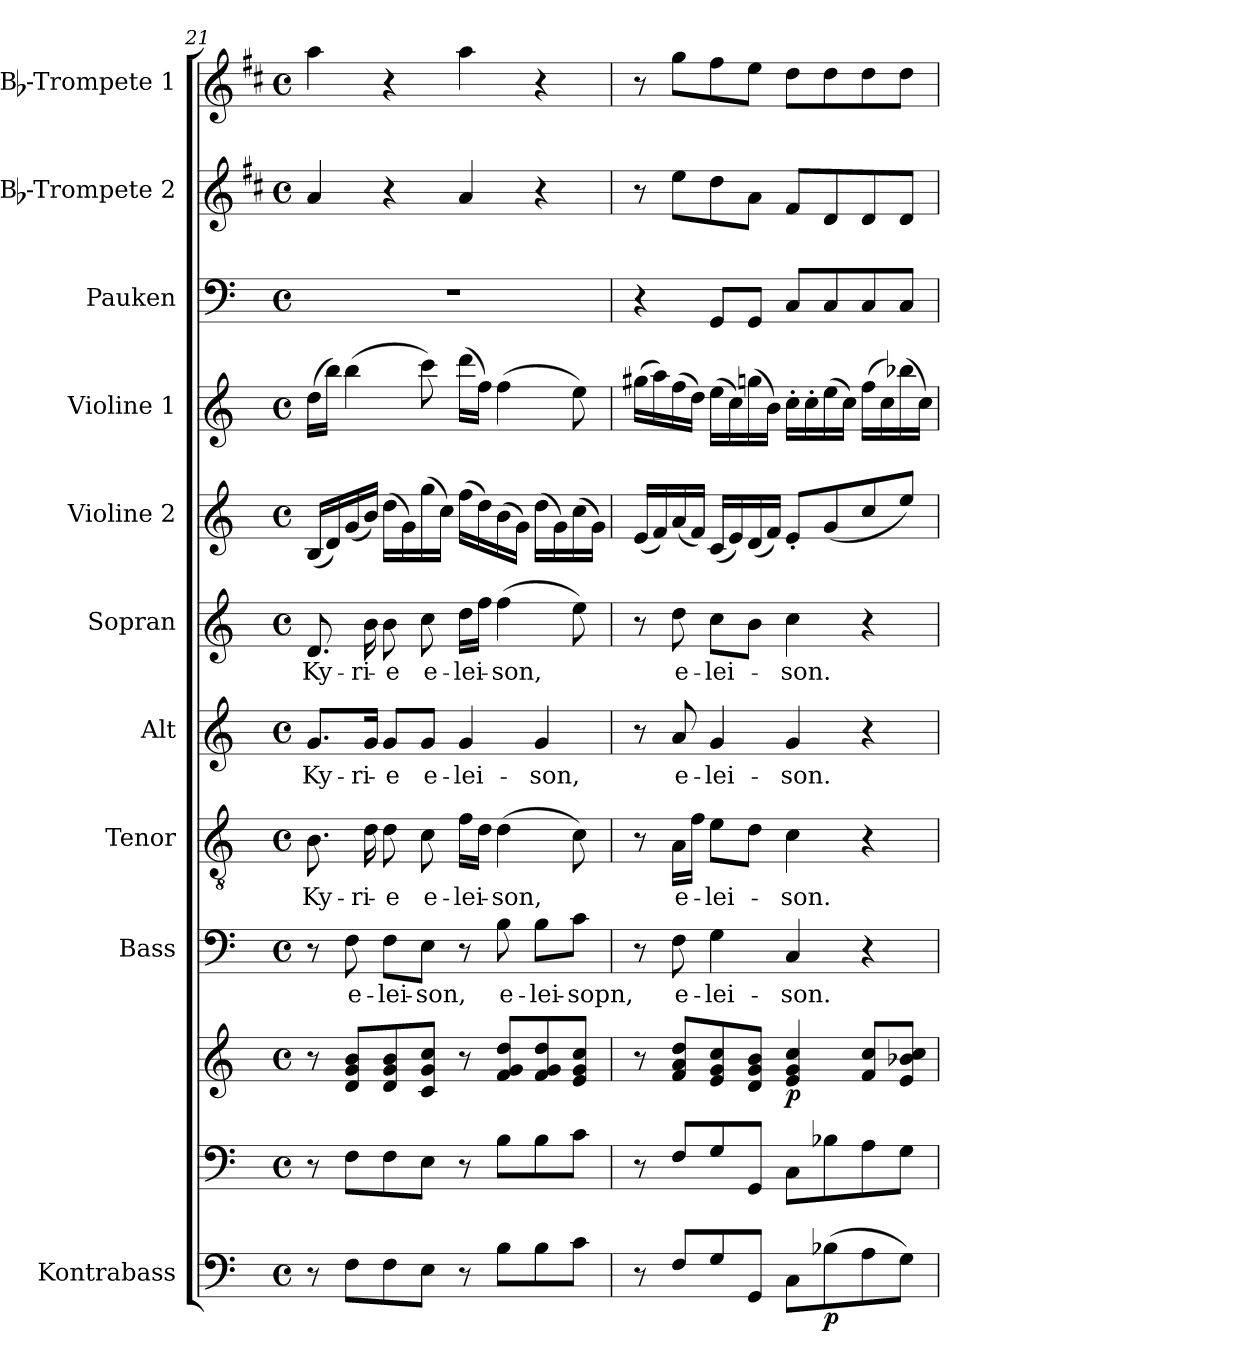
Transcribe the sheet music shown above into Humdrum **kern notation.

**kern	**dynam	**kern	**kern	**dynam	**kern	**text	**kern	**text	**kern	**text	**kern	**text	**kern	**kern	**kern	**kern	**kern
*part11	*part11	*part10	*part10	*part10	*part9	*part9	*part8	*part8	*part7	*part7	*part6	*part6	*part5	*part4	*part3	*part2	*part1
*staff12	*staff12	*staff11	*staff10	*staff10/11	*staff9	*staff9	*staff8	*staff8	*staff7	*staff7	*staff6	*staff6	*staff5	*staff4	*staff3	*staff2	*staff1
*I"Kontrabass	*	*	*	*	*I"Bass	*	*I"Tenor	*	*I"Alt	*	*I"Sopran	*	*I"Violine 2	*I"Violine 1	*I"Pauken	*I"Bb-Trompete 2	*I"Bb-Trompete 1
*I'Kb.	*	*	*	*	*I'B.	*	*I'T.	*	*I'A.	*	*I'S.	*	*I'Vl. 2	*I'Vl. 1	*I'Pk.	*I'Bb Trp. 2	*I'Bb Trp. 1
*clefF4	*	*clefF4	*clefG2	*	*clefF4	*	*clefGv2	*	*clefG2	*	*clefG2	*	*clefG2	*clefG2	*clefF4	*clefG2	*clefG2
*ITrd7c12	*	*	*	*	*	*	*	*	*	*	*	*	*	*	*	*ITrd1c2	*ITrd1c2
*k[]	*	*k[]	*k[]	*	*k[]	*	*k[]	*	*k[]	*	*k[]	*	*k[]	*k[]	*k[]	*k[]	*k[]
*C:	*	*C:	*C:	*	*C:	*	*C:	*	*C:	*	*C:	*	*C:	*C:	*C:	*C:	*C:
*M4/4	*	*M4/4	*M4/4	*	*M4/4	*	*M4/4	*	*M4/4	*	*M4/4	*	*M4/4	*M4/4	*M4/4	*M4/4	*M4/4
*met(c)	*	*met(c)	*met(c)	*	*met(c)	*	*met(c)	*	*met(c)	*	*met(c)	*	*met(c)	*met(c)	*met(c)	*met(c)	*met(c)
=21	=21	=21	=21	=21	=21	=21	=21	=21	=21	=21	=21	=21	=21	=21	=21	=21	=21
!	!	!	!	!	!	!	!	!LO:LY:b	!	!LO:LY:b	!	!LO:LY:b	!	!	!	!	!
8r	.	8r	8r	.	8r	.	8.B\	Ky-	8.g/L	Ky-	8.d/	Ky-	(<16B/LL	(>16dd\LL	1r	4g/	4gg\
.	.	.	.	.	.	.	.	.	.	.	.	.	16d/)	16bb\JJ)	.	.	.
!	!	!	!	!	!	!LO:LY:b	!	!	!	!	!	!	!	!	!	!	!
8FF\L	.	8F\L	8d/ 8g/ 8b/L	.	8F\	e-	.	.	.	.	.	.	(<16g/	(>4bb\	.	.	.
!	!	!	!	!	!	!	!	!LO:LY:b	!	!LO:LY:b	!	!LO:LY:b	!	!	!	!	!
.	.	.	.	.	.	.	16d\	-ri-	16g/Jk	-ri-	16b\	-ri-	16b/JJ)	.	.	.	.
!	!	!	!	!	!	!LO:LY:b	!	!LO:LY:b	!	!LO:LY:b	!	!LO:LY:b	!	!	!	!	!
8FF\	.	8F\	8d/ 8g/ 8b/	.	8F\L	-lei-	8d\	-e	8g/L	-e	8b\	-e	(>16dd\LL	.	.	4r	4r
.	.	.	.	.	.	.	.	.	.	.	.	.	16g\)	.	.	.	.
!	!	!	!	!	!	!LO:LY:b	!	!LO:LY:b	!	!LO:LY:b	!	!LO:LY:b	!	!	!	!	!
8EE\J	.	8E\J	8c/ 8g/ 8cc/J	.	8E\J	-son,	8c\	e-	8g/J	e-	8cc\	e-	(>16gg\	8ccc\)	.	.	.
.	.	.	.	.	.	.	.	.	.	.	.	.	16cc\JJ)	.	.	.	.
!	!	!	!	!	!	!	!	!LO:LY:b	!	!LO:LY:b	!	!LO:LY:b	!	!	!	!	!
8r	.	8r	8r	.	8r	.	16f\LL	-lei-	4g/	-lei-	16dd\LL	-lei-	(>16ff\LL	(>16ddd\LL	.	4g/	4gg\
.	.	.	.	.	.	.	16d\JJ	.	.	.	16ff\JJ	.	16dd\)	16ff\JJ)	.	.	.
!	!	!	!	!	!	!LO:LY:b	!	!LO:LY:b	!	!	!	!LO:LY:b	!	!	!	!	!
8BB\L	.	8B\L	8f/ 8g/ 8dd/L	.	8B\	e-	(>4d\	-son,	.	.	(>4ff\	-son,	(>16b\	(>4ff\	.	.	.
.	.	.	.	.	.	.	.	.	.	.	.	.	16g\JJ)	.	.	.	.
!	!	!	!	!	!	!LO:LY:b	!	!	!	!LO:LY:b	!	!	!	!	!	!	!
8BB\	.	8B\	8f/ 8g/ 8dd/	.	8B\L	-lei-	.	.	4g/	-son,	.	.	(>16dd\LL	.	.	4r	4r
.	.	.	.	.	.	.	.	.	.	.	.	.	16g\)	.	.	.	.
!	!	!	!	!	!	!LO:LY:b	!	!	!	!	!	!	!	!	!	!	!
8C\J	.	8c\J	8e/ 8g/ 8cc/J	.	8c\J	-sopn,	8c\)	.	.	.	8ee\)	.	(>16cc\	8ee\)	.	.	.
.	.	.	.	.	.	.	.	.	.	.	.	.	16g\JJ)	.	.	.	.
!!LO:PB:g=z
=22	=22	=22	=22	=22	=22	=22	=22	=22	=22	=22	=22	=22	=22	=22	=22	=22	=22
8r	.	8r	8r	.	8r	.	8r	.	8r	.	8r	.	(<16e/LL	(>16gg#X\LL	4r	8r	8r
.	.	.	.	.	.	.	.	.	.	.	.	.	16f/)	16aa\)	.	.	.
!	!	!	!	!	!	!LO:LY:b	!	!LO:LY:b	!	!LO:LY:b	!	!LO:LY:b	!	!	!	!	!
8FF/L	.	8F/L	8f/ 8a/ 8dd/L	.	8F\	e-	16A\LL	e-	8a/	e-	8dd\	e-	(<16a/	(>16ff\	.	8dd\L	8ff\L
.	.	.	.	.	.	.	16f\JJ	.	.	.	.	.	16f/JJ)	16dd\JJ)	.	.	.
!	!	!	!	!	!	!LO:LY:b	!	!LO:LY:b	!	!LO:LY:b	!	!LO:LY:b	!	!	!	!	!
8GG/	.	8G/	8e/ 8g/ 8cc/	.	4G\	-lei-	8e\L	-lei-	4g/	-lei-	8cc\L	-lei-	(<16c/LL	(>16ee\LL	8GG/L	8cc\	8ee\
.	.	.	.	.	.	.	.	.	.	.	.	.	16e/)	16cc\)	.	.	.
8GGG/J	.	8GG/J	8d/ 8g/ 8b/J	.	.	.	8d\J	.	.	.	8b\J	.	(<16d/	(>16ggn\	8GG/J	8g\J	8dd\J
.	.	.	.	.	.	.	.	.	.	.	.	.	16f/JJ)	16b\JJ)	.	.	.
!	!	!	!	!LO:DY:b	!	!LO:LY:b	!	!LO:LY:b	!	!LO:LY:b	!	!LO:LY:b	!	!	!	!	!
8CC\L	.	8C\L	4e/ 4g/ 4cc/	p	4C/	-son.	4c\	-son.	4g/	-son.	4cc\	-son.	8e'</L	16cc'>\LL	8C/L	8e/L	8cc\L
.	.	.	.	.	.	.	.	.	.	.	.	.	.	16cc'>\	.	.	.
!	!LO:DY:b	!	!	!	!	!	!	!	!	!	!	!	!	!	!	!	!
(>8BB-X\	p	8B-X\	.	.	.	.	.	.	.	.	.	.	(<8g/	(>16ee\	8C/	8c/	8cc\
.	.	.	.	.	.	.	.	.	.	.	.	.	.	16cc\JJ)	.	.	.
8AA\	.	8A\	8f/ 8cc/L	.	4r	.	4r	.	4r	.	4r	.	8cc/	(>16ff\LL	8C/	8c/	8cc\
.	.	.	.	.	.	.	.	.	.	.	.	.	.	16cc\)	.	.	.
8GG\J)	.	8G\J	8e/ 8b-X/ 8cc/J	.	.	.	.	.	.	.	.	.	8ee/J)	(>16bb-X\	8C/J	8c/J	8cc\J
.	.	.	.	.	.	.	.	.	.	.	.	.	.	16cc\JJ)	.	.	.
=	=	=	=	=	=	=	=	=	=	=	=	=	=	=	=	=	=
*-	*-	*-	*-	*-	*-	*-	*-	*-	*-	*-	*-	*-	*-	*-	*-	*-	*-
